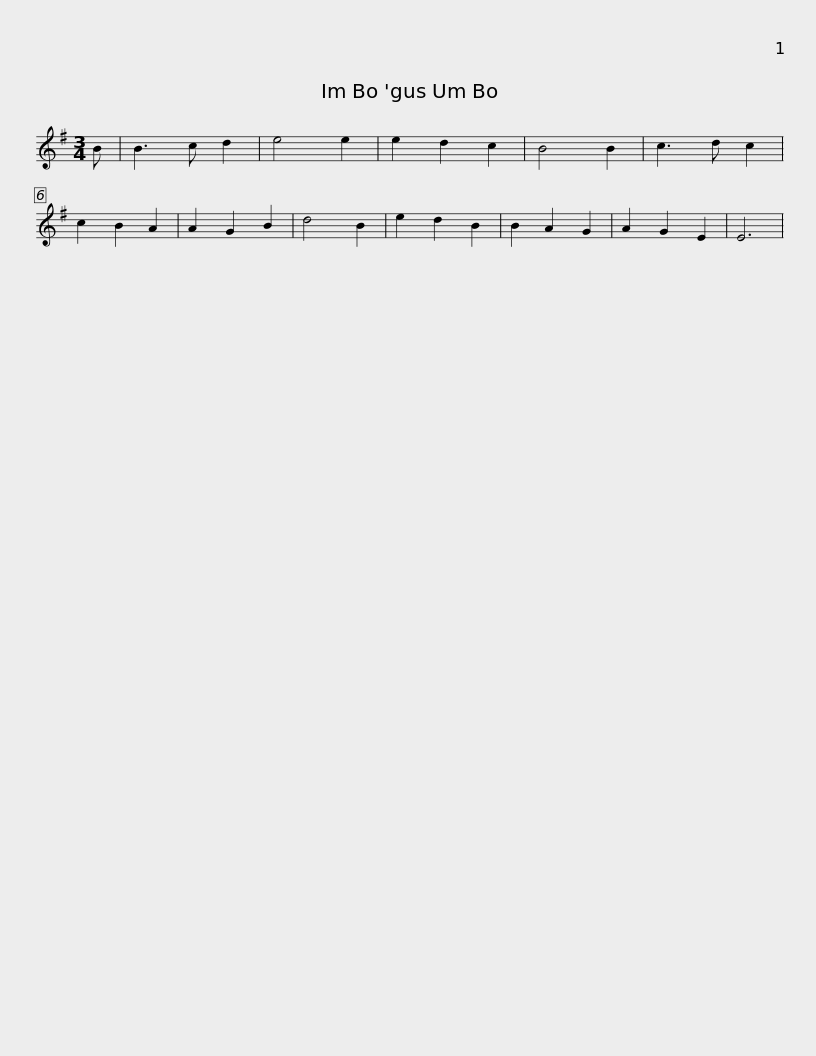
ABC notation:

X:1
L:1/8
M:3/4
I:linebreak $
K:Emin
V:1 treble
V:1
 B | B3 c d2 | e4 e2 | e2 d2 c2 | B4 B2 | %5
 c3 d c2 | c2 B2 A2 | A2 G2 B2 | d4 B2 | e2 d2 B2 | %10
 B2 A2 G2 | A2 G2 E2 | E6 | %13
